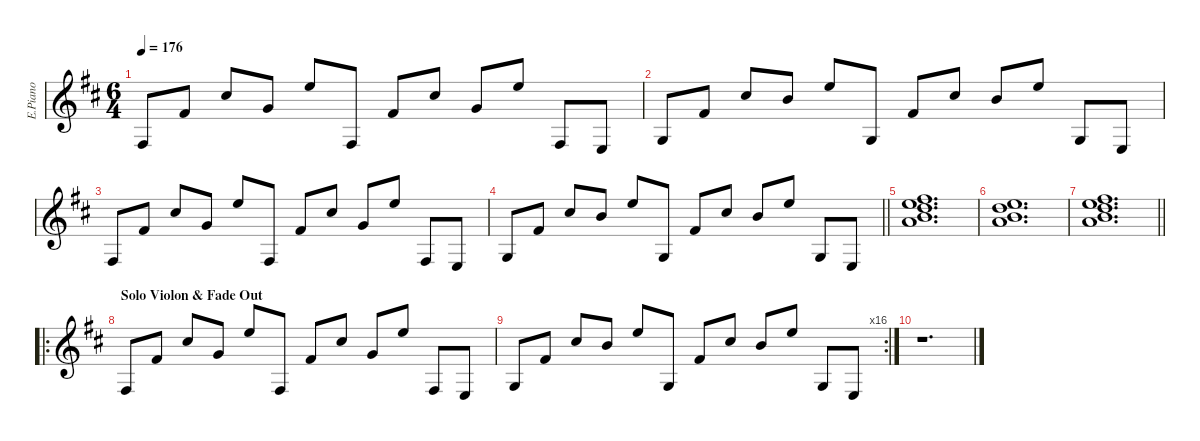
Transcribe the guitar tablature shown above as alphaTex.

\hideDynamics
\bracketExtendMode groupsimilarinstruments
\otherSystemsTrackNameOrientation horizontal
\track ("E.Piano" "E.Piano") {instrument electricpiano1}
\staff {score}
\tuning (E4 B3 G3 D3 A2 E2)
\displaytranspose 12
\ts (6 4)
\tempo 176
\clef g2
\ks bminor
2.6{acc #}.8{dy f beam Up} 4.4{acc #}.8{beam Up} 2.2{acc #}.8{beam Up} 0.3{acc forcenatural}.8{beam Up} 0.1{acc forcenatural}.8{beam Up} 2.6{acc #}.8{beam Up} 4.4{acc #}.8{beam Up} 2.2{acc #}.8{beam Up} 0.3{acc forcenatural}.8{beam Up} 0.1{acc forcenatural}.8{beam Up} 2.6{acc #}.8{beam Up} 0.6{acc forcenatural}.8{beam Up} |
3.6{acc forcenatural}.8{beam Up} 4.4{acc #}.8{beam Up} 6.3{acc #}.8{beam Up} 0.2{acc forcenatural}.8{beam Up} 0.1{acc forcenatural}.8{beam Up} 3.6{acc forcenatural}.8{beam Up} 4.4{acc #}.8{beam Up} 6.3{acc #}.8{beam Up} 0.2{acc forcenatural}.8{beam Up} 0.1{acc forcenatural}.8{beam Up} 3.6{acc forcenatural}.8{beam Up} 0.6{acc forcenatural}.8{beam Up} |
2.6{acc #}.8{beam Up} 4.4{acc #}.8{beam Up} 2.2{acc #}.8{beam Up} 0.3{acc forcenatural}.8{beam Up} 0.1{acc forcenatural}.8{beam Up} 2.6{acc #}.8{beam Up} 4.4{acc #}.8{beam Up} 2.2{acc #}.8{beam Up} 0.3{acc forcenatural}.8{beam Up} 0.1{acc forcenatural}.8{beam Up} 2.6{acc #}.8{beam Up} 0.6{acc forcenatural}.8{beam Up} |
\barLineRight lightlight
3.6{acc forcenatural}.8{beam Up} 4.4{acc #}.8{beam Up} 6.3{acc #}.8{beam Up} 0.2{acc forcenatural}.8{beam Up} 0.1{acc forcenatural}.8{beam Up} 3.6{acc forcenatural}.8{beam Up} 4.4{acc #}.8{beam Up} 6.3{acc #}.8{beam Up} 0.2{acc forcenatural}.8{beam Up} 0.1{acc forcenatural}.8{beam Up} 3.6{acc forcenatural}.8{beam Up} 0.6{acc forcenatural}.8{beam Up} |
(2.1{acc #} 5.2{acc forcenatural} 7.3{acc forcenatural} 9.4{acc forcenatural} 12.5{acc forcenatural}).1{d beam Down} |
(5.2{acc forcenatural} 7.3{acc forcenatural} 9.4{acc forcenatural} 12.5{acc forcenatural}).1{d beam Down} |
\barLineRight lightlight
(2.1{acc #} 5.2{acc forcenatural} 7.3{acc forcenatural} 9.4{acc forcenatural} 12.5{acc forcenatural}).1{d beam Down} |
\ro
\section ("" "Solo Violon & Fade Out")
2.6{acc #}.8{beam Up} 4.4{acc #}.8{beam Up} 2.2{acc #}.8{beam Up} 0.3{acc forcenatural}.8{beam Up} 0.1{acc forcenatural}.8{beam Up} 2.6{acc #}.8{beam Up} 4.4{acc #}.8{beam Up} 2.2{acc #}.8{beam Up} 0.3{acc forcenatural}.8{beam Up} 0.1{acc forcenatural}.8{beam Up} 2.6{acc #}.8{beam Up} 0.6{acc forcenatural}.8{beam Up} |
\rc 16
3.6{acc forcenatural}.8{beam Up} 4.4{acc #}.8{beam Up} 6.3{acc #}.8{beam Up} 0.2{acc forcenatural}.8{beam Up} 0.1{acc forcenatural}.8{beam Up} 3.6{acc forcenatural}.8{beam Up} 4.4{acc #}.8{beam Up} 6.3{acc #}.8{beam Up} 0.2{acc forcenatural}.8{beam Up} 0.1{acc forcenatural}.8{beam Up} 3.6{acc forcenatural}.8{beam Up} 0.6{acc forcenatural}.8{beam Up} |
r.1{d beam Down}
